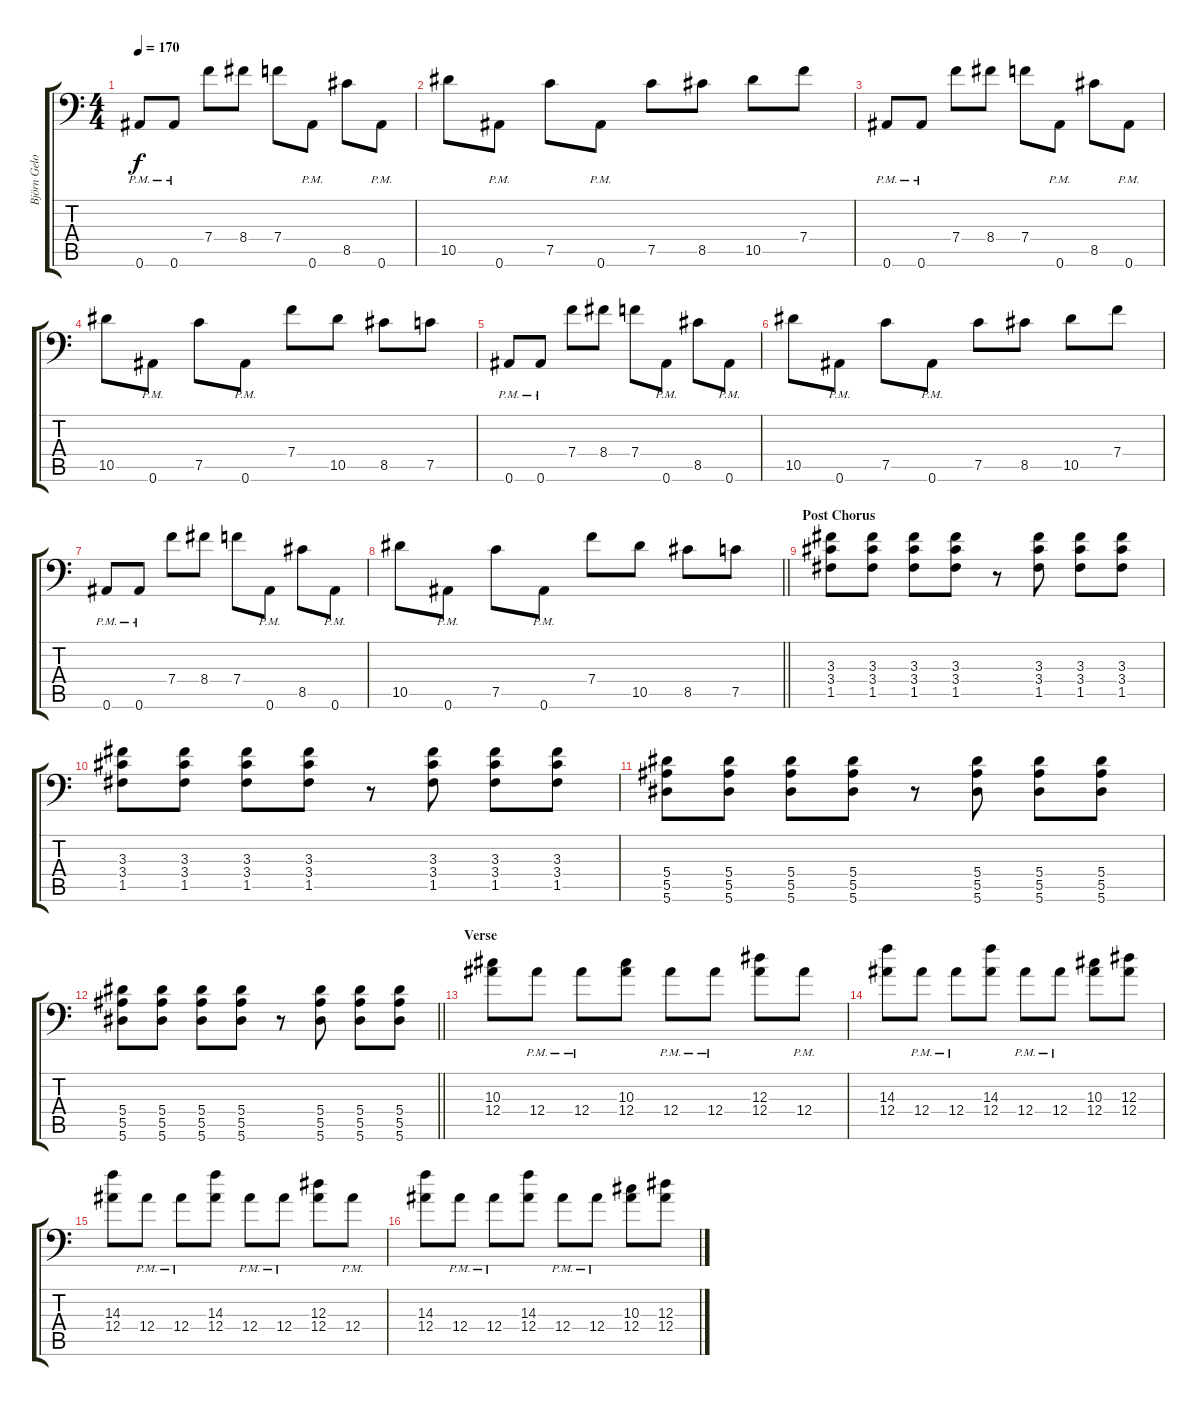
\track ("Björn Gelotte" "Björn Gelo") {instrument distortionguitar}
\staff {score tabs}
\tuning (C4 G3 Eb3 Bb2 F2 Bb1) {hide}
\ts (4 4)
\tempo 170
\clef f4
\ks c
0.6{pm}.8{dy f} 0.6{pm}.8 7.4.8 8.4.8 7.4.8 0.6{pm}.8 8.5.8 0.6{pm}.8 |
10.5.8 0.6{pm}.8 7.5.8 0.6{pm}.8 7.5.8 8.5.8 10.5.8 7.4.8 |
0.6{pm}.8 0.6{pm}.8 7.4.8 8.4.8 7.4.8 0.6{pm}.8 8.5.8 0.6{pm}.8 |
10.5.8 0.6{pm}.8 7.5.8 0.6{pm}.8 7.4.8 10.5.8 8.5.8 7.5.8 |
0.6{pm}.8 0.6{pm}.8 7.4.8 8.4.8 7.4.8 0.6{pm}.8 8.5.8 0.6{pm}.8 |
10.5.8 0.6{pm}.8 7.5.8 0.6{pm}.8 7.5.8 8.5.8 10.5.8 7.4.8 |
0.6{pm}.8 0.6{pm}.8 7.4.8 8.4.8 7.4.8 0.6{pm}.8 8.5.8 0.6{pm}.8 |
\barLineRight lightlight
10.5.8 0.6{pm}.8 7.5.8 0.6{pm}.8 7.4.8 10.5.8 8.5.8 7.5.8 |
\section ("" "Post Chorus")
(3.3 3.4 1.5).8 (3.3 3.4 1.5).8 (3.3 3.4 1.5).8 (3.3 3.4 1.5).8 r.8 (3.3 3.4 1.5).8 (3.3 3.4 1.5).8 (3.3 3.4 1.5).8 |
(3.3 3.4 1.5).8 (3.3 3.4 1.5).8 (3.3 3.4 1.5).8 (3.3 3.4 1.5).8 r.8 (3.3 3.4 1.5).8 (3.3 3.4 1.5).8 (3.3 3.4 1.5).8 |
(5.4 5.5 5.6).8 (5.4 5.5 5.6).8 (5.4 5.5 5.6).8 (5.4 5.5 5.6).8 r.8 (5.4 5.5 5.6).8 (5.4 5.5 5.6).8 (5.4 5.5 5.6).8 |
\barLineRight lightlight
(5.4 5.5 5.6).8 (5.4 5.5 5.6).8 (5.4 5.5 5.6).8 (5.4 5.5 5.6).8 r.8 (5.4 5.5 5.6).8 (5.4 5.5 5.6).8 (5.4 5.5 5.6).8 |
\section ("" "Verse")
(10.3 12.4).8 12.4{pm}.8 12.4{pm}.8 (10.3 12.4).8 12.4{pm}.8 12.4{pm}.8 (12.3 12.4).8 12.4{pm}.8 |
(14.3 12.4).8 12.4{pm}.8 12.4{pm}.8 (14.3 12.4).8 12.4{pm}.8 12.4{pm}.8 (10.3 12.4).8 (12.3 12.4).8 |
(14.3 12.4).8 12.4{pm}.8 12.4{pm}.8 (14.3 12.4).8 12.4{pm}.8 12.4{pm}.8 (12.3 12.4).8 12.4{pm}.8 |
(14.3 12.4).8 12.4{pm}.8 12.4{pm}.8 (14.3 12.4).8 12.4{pm}.8 12.4{pm}.8 (10.3 12.4).8 (12.3 12.4).8
